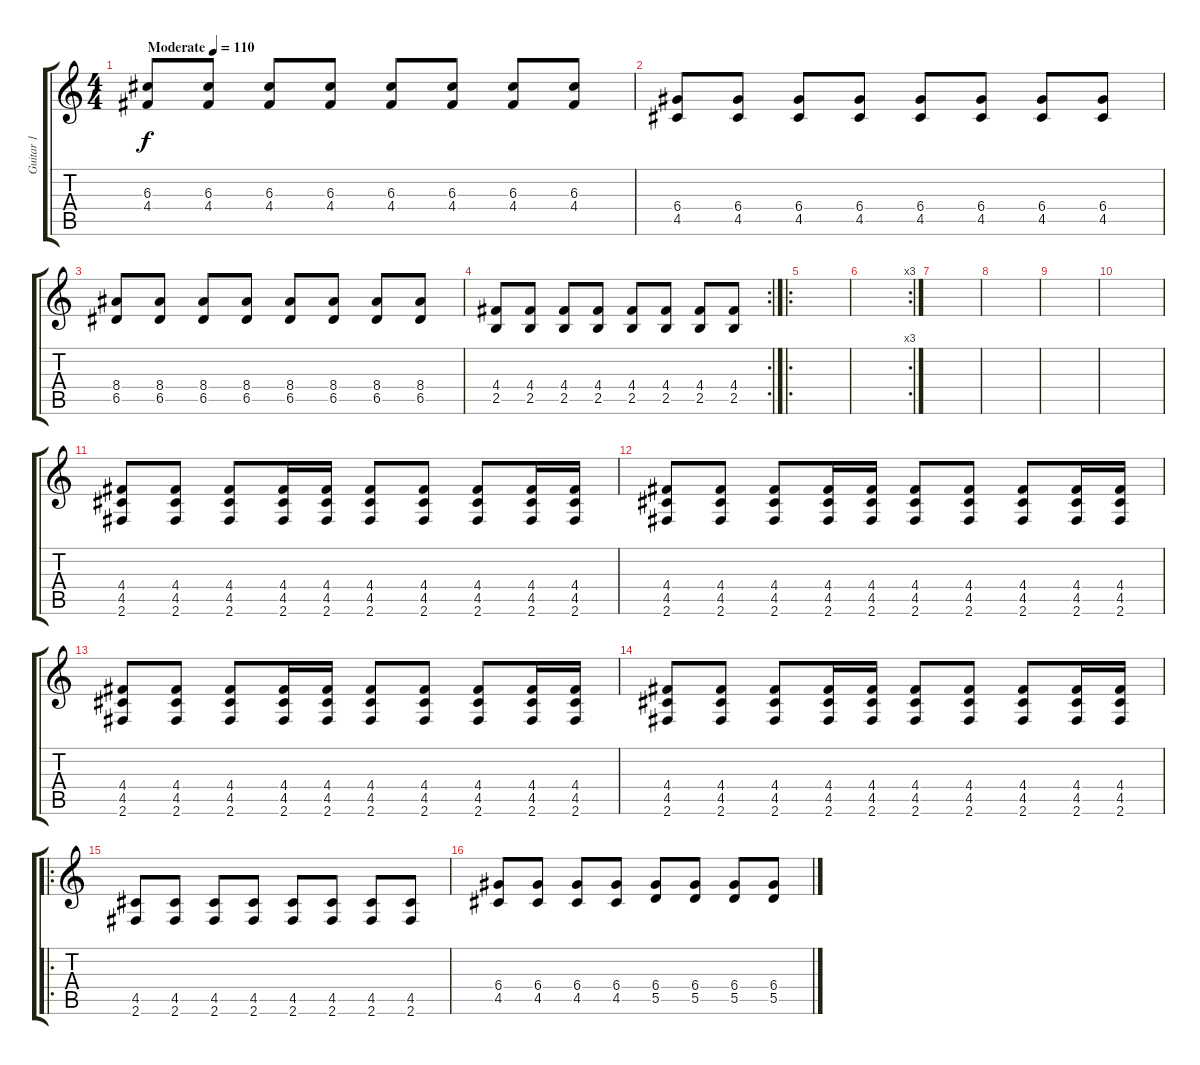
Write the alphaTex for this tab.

\track ("Guitar 1" "Guitar 1") {instrument overdrivenguitar}
\staff {score tabs}
\tuning (E4 B3 G3 D3 A2 E2) {hide}
\ts (4 4)
\tempo (110 "Moderate")
\clef g2
\ks c
(6.3 4.4).8{dy f instrument overdrivenguitar} (6.3 4.4).8 (6.3 4.4).8 (6.3 4.4).8 (6.3 4.4).8 (6.3 4.4).8 (6.3 4.4).8 (6.3 4.4).8 |
(6.4 4.5).8 (6.4 4.5).8 (6.4 4.5).8 (6.4 4.5).8 (6.4 4.5).8 (6.4 4.5).8 (6.4 4.5).8 (6.4 4.5).8 |
(8.4 6.5).8 (8.4 6.5).8 (8.4 6.5).8 (8.4 6.5).8 (8.4 6.5).8 (8.4 6.5).8 (8.4 6.5).8 (8.4 6.5).8 |
\rc 2
(4.4 2.5).8 (4.4 2.5).8 (4.4 2.5).8 (4.4 2.5).8 (4.4 2.5).8 (4.4 2.5).8 (4.4 2.5).8 (4.4 2.5).8 |
\ro
|
\rc 3
|
|
|
|
|
(4.4 4.5 2.6).8 (4.4 4.5 2.6).8 (4.4 4.5 2.6).8 (4.4 4.5 2.6).16 (4.4 4.5 2.6).16 (4.4 4.5 2.6).8 (4.4 4.5 2.6).8 (4.4 4.5 2.6).8 (4.4 4.5 2.6).16 (4.4 4.5 2.6).16 |
(4.4 4.5 2.6).8 (4.4 4.5 2.6).8 (4.4 4.5 2.6).8 (4.4 4.5 2.6).16 (4.4 4.5 2.6).16 (4.4 4.5 2.6).8 (4.4 4.5 2.6).8 (4.4 4.5 2.6).8 (4.4 4.5 2.6).16 (4.4 4.5 2.6).16 |
(4.4 4.5 2.6).8 (4.4 4.5 2.6).8 (4.4 4.5 2.6).8 (4.4 4.5 2.6).16 (4.4 4.5 2.6).16 (4.4 4.5 2.6).8 (4.4 4.5 2.6).8 (4.4 4.5 2.6).8 (4.4 4.5 2.6).16 (4.4 4.5 2.6).16 |
(4.4 4.5 2.6).8 (4.4 4.5 2.6).8 (4.4 4.5 2.6).8 (4.4 4.5 2.6).16 (4.4 4.5 2.6).16 (4.4 4.5 2.6).8 (4.4 4.5 2.6).8 (4.4 4.5 2.6).8 (4.4 4.5 2.6).16 (4.4 4.5 2.6).16 |
\ro
(4.5 2.6).8 (4.5 2.6).8 (4.5 2.6).8 (4.5 2.6).8 (4.5 2.6).8 (4.5 2.6).8 (4.5 2.6).8 (4.5 2.6).8 |
(6.4 4.5).8 (6.4 4.5).8 (6.4 4.5).8 (6.4 4.5).8 (6.4 5.5).8 (6.4 5.5).8 (6.4 5.5).8 (6.4 5.5).8
